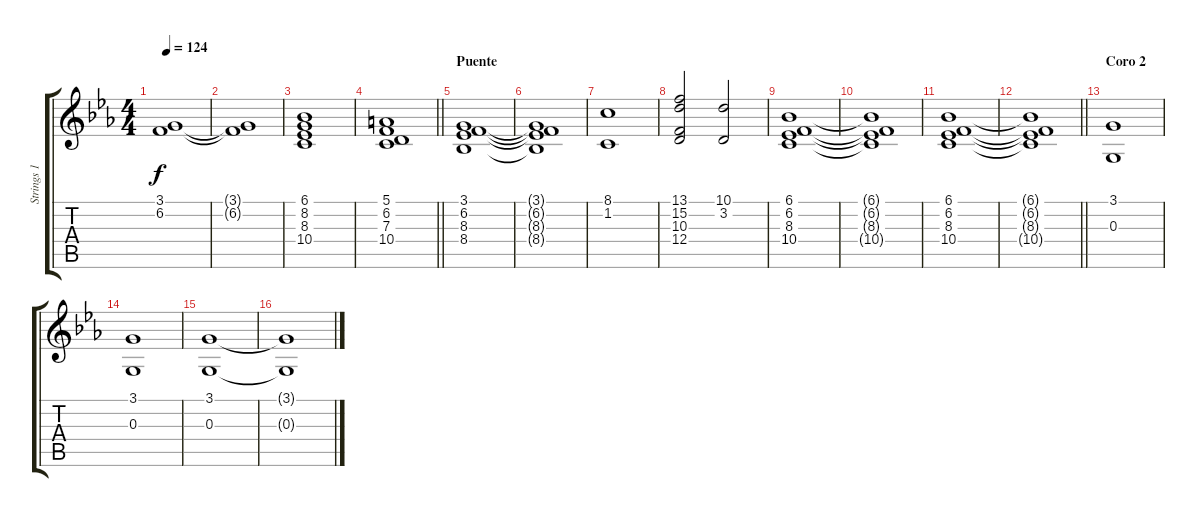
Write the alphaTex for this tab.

\track ("Strings 1" "Strings 1") {instrument fx7echoes}
\staff {score tabs}
\tuning (E4 B3 G3 D3 A2 E2) {hide}
\ts (4 4)
\tempo 124
\clef g2
\ks eb
(3.1 6.2).1{dy f} |
(3.1{t} 6.2{t}).1 |
(6.1 8.2 8.3 10.4).1 |
\barLineRight lightlight
(5.1 6.2 7.3 10.4).1 |
\section ("" "Puente")
(3.1 6.2 8.3 8.4).1 |
(3.1{t} 6.2{t} 8.3{t} 8.4{t}).1 |
(8.1 1.2).1 |
(13.1 15.2 10.3 12.4).2 (10.1 3.2).2 |
(6.1 6.2 8.3 10.4).1 |
(6.1{t} 6.2{t} 8.3{t} 10.4{t}).1 |
(6.1 6.2 8.3 10.4).1 |
\barLineRight lightlight
(6.1{t} 6.2{t} 8.3{t} 10.4{t}).1 |
\section ("" "Coro 2")
(3.1 0.3).1 |
(3.1 0.3).1 |
(3.1 0.3).1 |
(3.1{t} 0.3{t}).1
